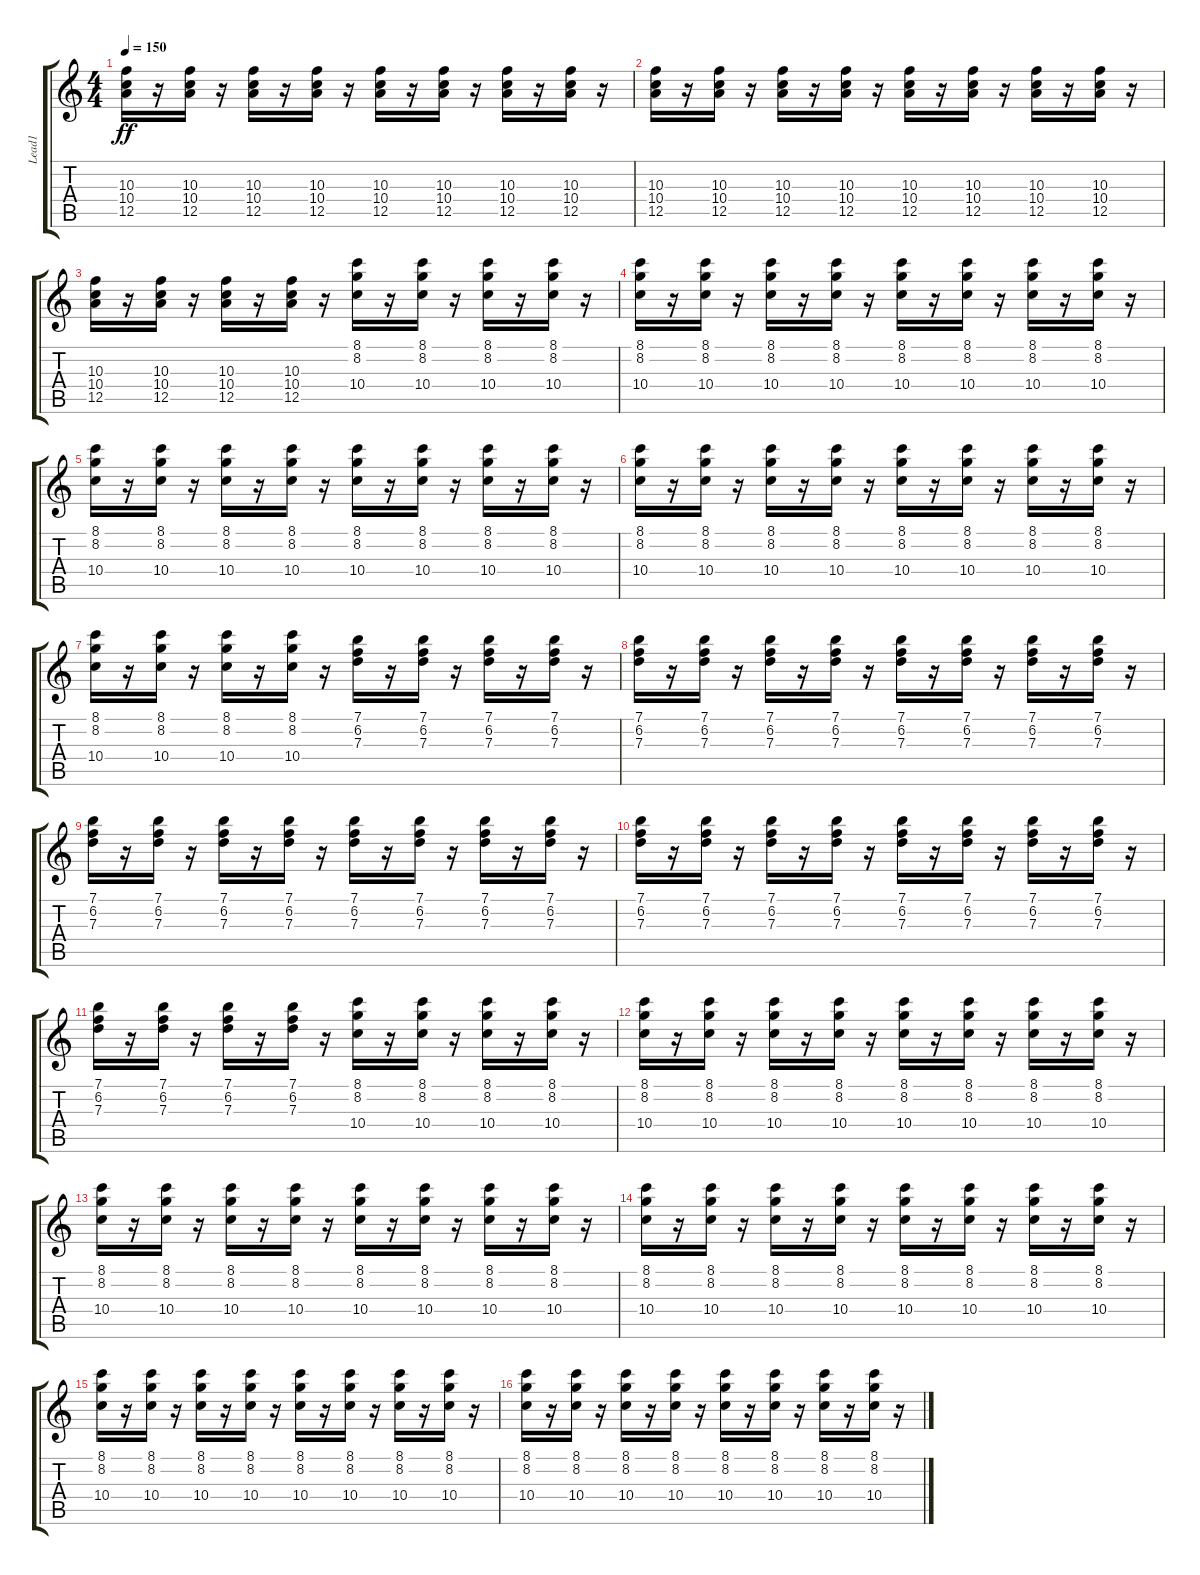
\track ("Lead1" "Lead1") {instrument distortionguitar}
\staff {score tabs}
\tuning (E4 B3 G3 D3 A2 E2) {hide}
\ts (4 4)
\tempo 150
\clef g2
\ks c
(10.3 10.4 12.5).16{dy ff} r.16 (10.3 10.4 12.5).16 r.16 (10.3 10.4 12.5).16 r.16 (10.3 10.4 12.5).16 r.16 (10.3 10.4 12.5).16 r.16 (10.3 10.4 12.5).16 r.16 (10.3 10.4 12.5).16 r.16 (10.3 10.4 12.5).16 r.16 |
(10.3 10.4 12.5).16 r.16 (10.3 10.4 12.5).16 r.16 (10.3 10.4 12.5).16 r.16 (10.3 10.4 12.5).16 r.16 (10.3 10.4 12.5).16 r.16 (10.3 10.4 12.5).16 r.16 (10.3 10.4 12.5).16 r.16 (10.3 10.4 12.5).16 r.16 |
(10.3 10.4 12.5).16 r.16 (10.3 10.4 12.5).16 r.16 (10.3 10.4 12.5).16 r.16 (10.3 10.4 12.5).16 r.16 (8.1 8.2 10.4).16 r.16 (8.1 8.2 10.4).16 r.16 (8.1 8.2 10.4).16 r.16 (8.1 8.2 10.4).16 r.16 |
(8.1 8.2 10.4).16 r.16 (8.1 8.2 10.4).16 r.16 (8.1 8.2 10.4).16 r.16 (8.1 8.2 10.4).16 r.16 (8.1 8.2 10.4).16 r.16 (8.1 8.2 10.4).16 r.16 (8.1 8.2 10.4).16 r.16 (8.1 8.2 10.4).16 r.16 |
(8.1 8.2 10.4).16 r.16 (8.1 8.2 10.4).16 r.16 (8.1 8.2 10.4).16 r.16 (8.1 8.2 10.4).16 r.16 (8.1 8.2 10.4).16 r.16 (8.1 8.2 10.4).16 r.16 (8.1 8.2 10.4).16 r.16 (8.1 8.2 10.4).16 r.16 |
(8.1 8.2 10.4).16 r.16 (8.1 8.2 10.4).16 r.16 (8.1 8.2 10.4).16 r.16 (8.1 8.2 10.4).16 r.16 (8.1 8.2 10.4).16 r.16 (8.1 8.2 10.4).16 r.16 (8.1 8.2 10.4).16 r.16 (8.1 8.2 10.4).16 r.16 |
(8.1 8.2 10.4).16 r.16 (8.1 8.2 10.4).16 r.16 (8.1 8.2 10.4).16 r.16 (8.1 8.2 10.4).16 r.16 (7.1 6.2 7.3).16 r.16 (7.1 6.2 7.3).16 r.16 (7.1 6.2 7.3).16 r.16 (7.1 6.2 7.3).16 r.16 |
(7.1 6.2 7.3).16 r.16 (7.1 6.2 7.3).16 r.16 (7.1 6.2 7.3).16 r.16 (7.1 6.2 7.3).16 r.16 (7.1 6.2 7.3).16 r.16 (7.1 6.2 7.3).16 r.16 (7.1 6.2 7.3).16 r.16 (7.1 6.2 7.3).16 r.16 |
(7.1 6.2 7.3).16 r.16 (7.1 6.2 7.3).16 r.16 (7.1 6.2 7.3).16 r.16 (7.1 6.2 7.3).16 r.16 (7.1 6.2 7.3).16 r.16 (7.1 6.2 7.3).16 r.16 (7.1 6.2 7.3).16 r.16 (7.1 6.2 7.3).16 r.16 |
(7.1 6.2 7.3).16 r.16 (7.1 6.2 7.3).16 r.16 (7.1 6.2 7.3).16 r.16 (7.1 6.2 7.3).16 r.16 (7.1 6.2 7.3).16 r.16 (7.1 6.2 7.3).16 r.16 (7.1 6.2 7.3).16 r.16 (7.1 6.2 7.3).16 r.16 |
(7.1 6.2 7.3).16 r.16 (7.1 6.2 7.3).16 r.16 (7.1 6.2 7.3).16 r.16 (7.1 6.2 7.3).16 r.16 (8.1 8.2 10.4).16 r.16 (8.1 8.2 10.4).16 r.16 (8.1 8.2 10.4).16 r.16 (8.1 8.2 10.4).16 r.16 |
(8.1 8.2 10.4).16 r.16 (8.1 8.2 10.4).16 r.16 (8.1 8.2 10.4).16 r.16 (8.1 8.2 10.4).16 r.16 (8.1 8.2 10.4).16 r.16 (8.1 8.2 10.4).16 r.16 (8.1 8.2 10.4).16 r.16 (8.1 8.2 10.4).16 r.16 |
(8.1 8.2 10.4).16 r.16 (8.1 8.2 10.4).16 r.16 (8.1 8.2 10.4).16 r.16 (8.1 8.2 10.4).16 r.16 (8.1 8.2 10.4).16 r.16 (8.1 8.2 10.4).16 r.16 (8.1 8.2 10.4).16 r.16 (8.1 8.2 10.4).16 r.16 |
(8.1 8.2 10.4).16 r.16 (8.1 8.2 10.4).16 r.16 (8.1 8.2 10.4).16 r.16 (8.1 8.2 10.4).16 r.16 (8.1 8.2 10.4).16 r.16 (8.1 8.2 10.4).16 r.16 (8.1 8.2 10.4).16 r.16 (8.1 8.2 10.4).16 r.16 |
(8.1 8.2 10.4).16 r.16 (8.1 8.2 10.4).16 r.16 (8.1 8.2 10.4).16 r.16 (8.1 8.2 10.4).16 r.16 (8.1 8.2 10.4).16 r.16 (8.1 8.2 10.4).16 r.16 (8.1 8.2 10.4).16 r.16 (8.1 8.2 10.4).16 r.16 |
(8.1 8.2 10.4).16 r.16 (8.1 8.2 10.4).16 r.16 (8.1 8.2 10.4).16 r.16 (8.1 8.2 10.4).16 r.16 (8.1 8.2 10.4).16 r.16 (8.1 8.2 10.4).16 r.16 (8.1 8.2 10.4).16 r.16 (8.1 8.2 10.4).16 r.16
